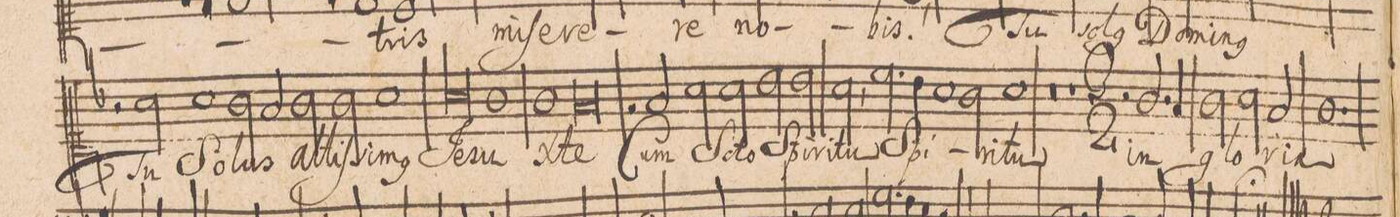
**kern	**text
*I"[CANTVS.]	*
*clefC1	*
*k[b-]	*
*met(C|)	*
*M2/1	*
2r	.
2a\	Tu
=106-	=106-
1a\	So-
2g\	-lus
2f/	al-
=107-	=107-
2g\	-tiſ-
2g\	-si-
1a\	-m(us)
=108-	=108-
0a\	Je-
=109-	=109-
1g\	-su
1g\	X-
=110-	=110-
0f/	-te
=111-	=111-
2r	.
2f/	Cum
2a\	S(an)-
2a\	-cto
=112-	=112-
2b-\	Spi-
2b-\	-ri-
2a,\	-tu
2.cc\	Spi-
=113-	=113-
4b-\	.
1a\	.
2g\	-ri-
=114-	=114-
1a\	-tu
0r	.
=115-	=115-
1r	.
=116-	=116-
*M3/2	*
2r	.
2.g/	in
4f/	.
=117-	=117-
2g\	glo-
2a\	.
2f/	-ri-
=118-	=118-
1.g\	-a
=119-	=119-
*-	*-
